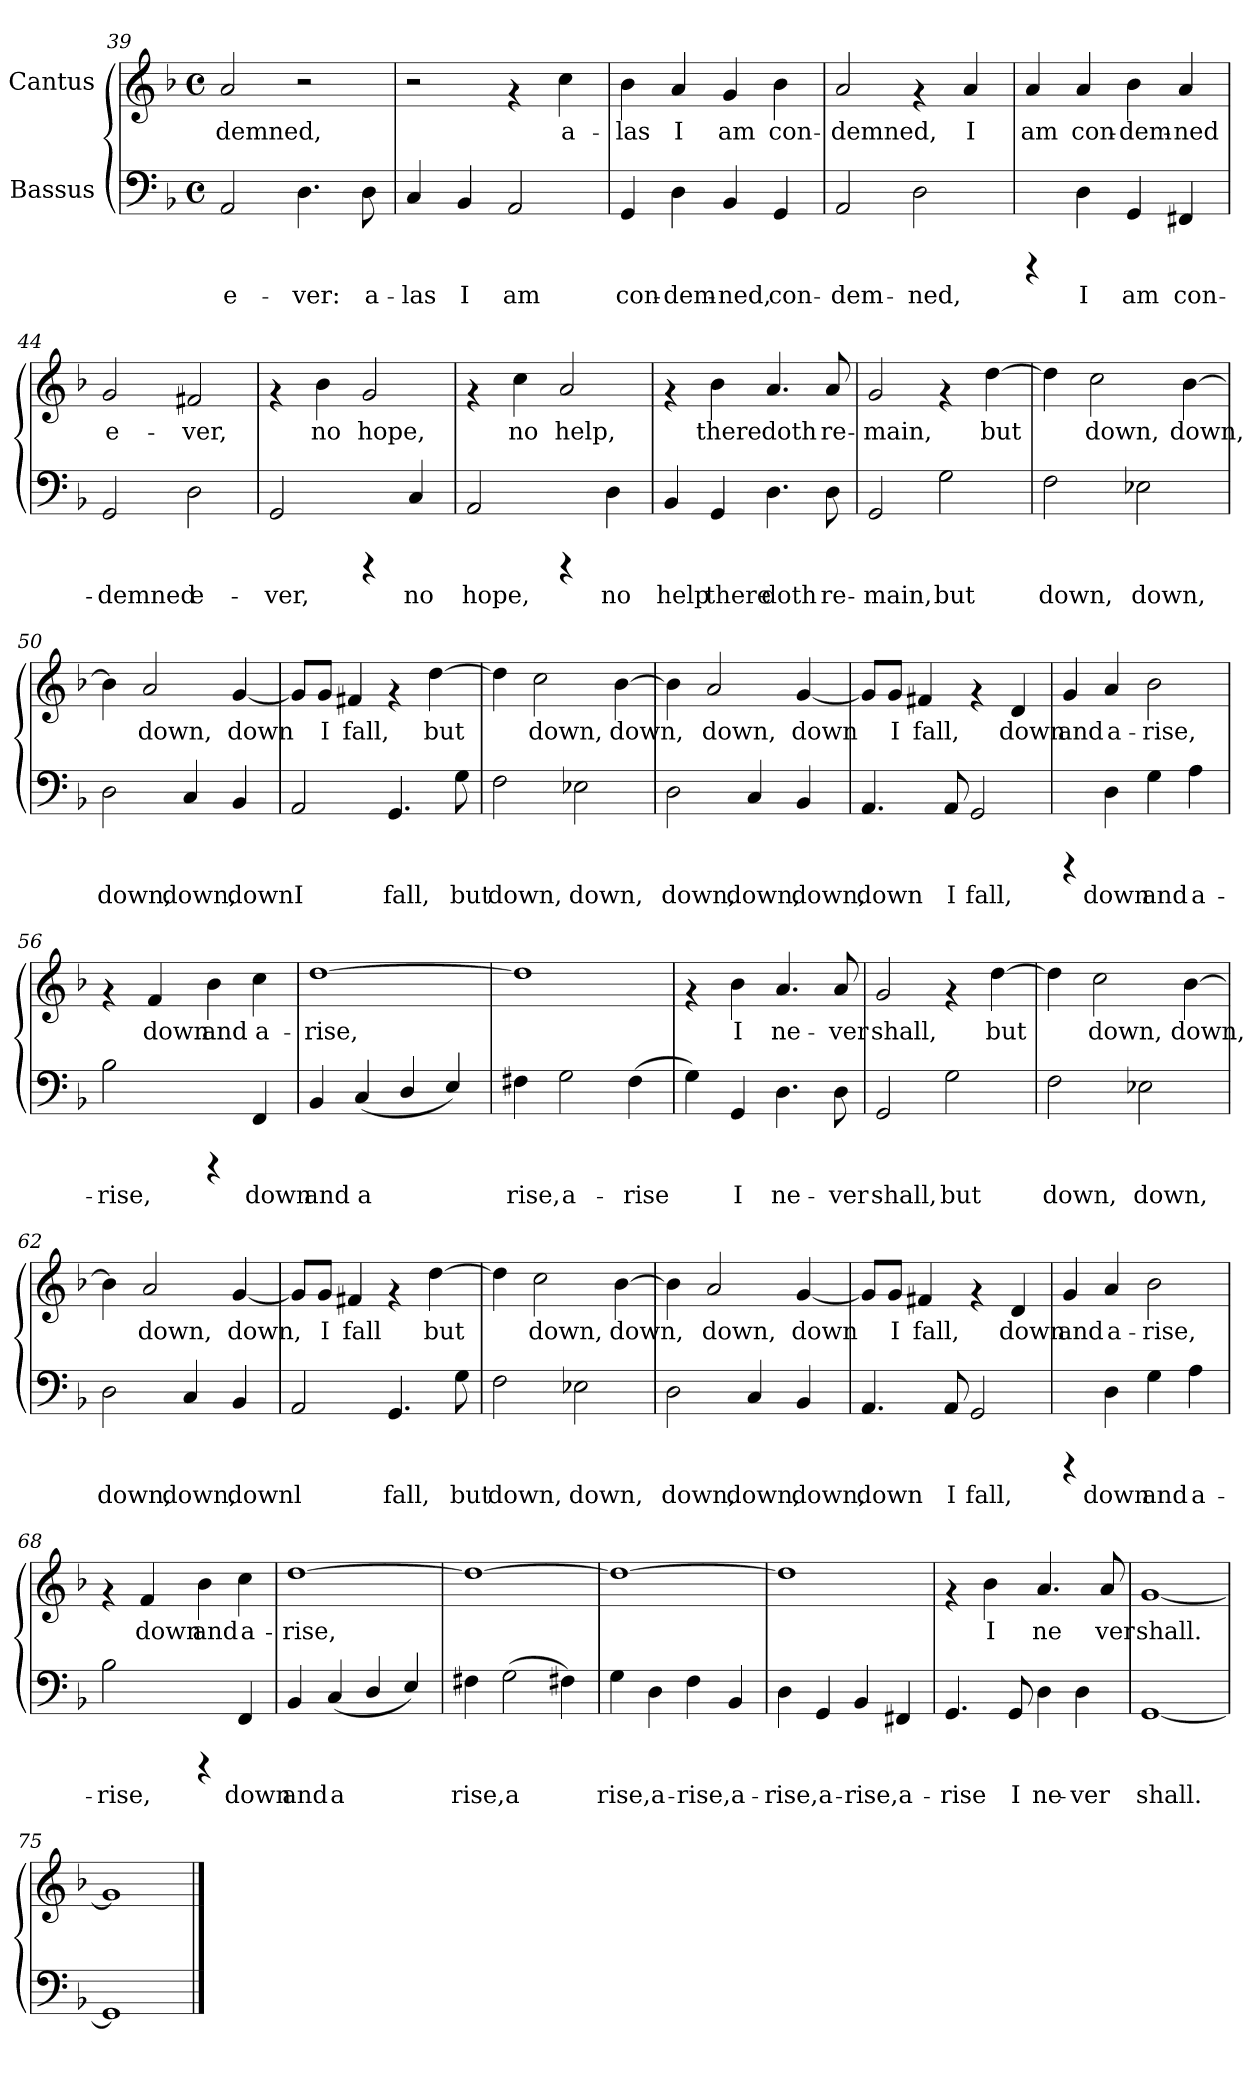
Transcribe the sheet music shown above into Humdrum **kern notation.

**kern	**text	**kern	**text
*part2	*part2	*part1	*part1
*staff2	*staff2	*staff1	*staff1
*I"Bassus	*	*I"Cantus	*
*clefF4	*	*clefG2	*
*k[b-]	*	*k[b-]	*
*F:	*	*F:	*
*M4/4	*	*M4/4	*
*met(c)	*	*met(c)	*
=39	=39	=39	=39
!	!LO:LY:b:cj	!	!LO:LY:b:cj
2AA/	e-	2a/	-demned,
!	!LO:LY:b:cj	!	!
4.D\	-ver:	2r	.
!	!LO:LY:b:cj	!	!
8D\	a-	.	.
=40	=40	=40	=40
!	!LO:LY:b:cj	!	!
4C/	-las	2r	.
!	!LO:LY:b:cj	!	!
4BB-/	I	.	.
!	!LO:LY:b:cj	!	!
2AA/	am	4rf	.
!	!	!	!LO:LY:b:cj
.	.	4cc\	a-
=41	=41	=41	=41
!	!LO:LY:b:cj	!	!LO:LY:b:cj
4GG/	con-	4b-\	-las
!	!LO:LY:b:cj	!	!LO:LY:b:cj
4D\	-dem-	4a/	I
!	!LO:LY:b:cj	!	!LO:LY:b:cj
4BB-/	-ned,	4g/	am
!	!LO:LY:b:cj	!	!LO:LY:b:cj
4GG/	con-	4b-\	con-
=42	=42	=42	=42
!	!LO:LY:b:cj	!	!LO:LY:b:cj
2AA/	-dem-	2a/	-demned,
!	!LO:LY:b:cj	!	!
2D\	-ned,	4rf	.
!	!	!	!LO:LY:b:cj
.	.	4a/	I
!!LO:LB:g=z
=43	=43	=43	=43
!	!	!	!LO:LY:b:cj
4rCCC	.	4a/	am
!	!LO:LY:b:cj	!	!LO:LY:b:cj
4D\	I	4a/	con-
!	!LO:LY:b:cj	!	!LO:LY:b:cj
4GG/	am	4b-\	-dem-
!	!LO:LY:b:cj	!	!LO:LY:b:cj
4FF#X/	con-	4a/	-ned
=44	=44	=44	=44
!	!LO:LY:b:cj	!	!LO:LY:b:cj
2GG/	-demned	2g/	e-
!	!LO:LY:b:cj	!	!LO:LY:b:cj
2D\	e-	2f#X/	-ver,
=45	=45	=45	=45
!	!LO:LY:b:cj	!	!
2GG/	-ver,	4rf	.
!	!	!	!LO:LY:b:cj
.	.	4b-\	no
!	!	!	!LO:LY:b:cj
4rCCC	.	2g/	hope,
!	!LO:LY:b:cj	!	!
4C/	no	.	.
=46	=46	=46	=46
!	!LO:LY:b:cj	!	!
2AA/	hope,	4rf	.
!	!	!	!LO:LY:b:cj
.	.	4cc\	no
!	!	!	!LO:LY:b:cj
4rCCC	.	2a/	help,
!	!LO:LY:b:cj	!	!
4D\	no	.	.
=47	=47	=47	=47
!	!LO:LY:b:cj	!	!
4BB-/	help	4rf	.
!	!LO:LY:b:cj	!	!LO:LY:b:cj
4GG/	there	4b-\	there
!	!LO:LY:b:cj	!	!LO:LY:b:cj
4.D\	doth	4.a/	doth
!	!LO:LY:b:cj	!	!LO:LY:b:cj
8D\	re-	8a/	re-
!!LO:LB:g=z
=48	=48	=48	=48
!	!LO:LY:b:cj	!	!LO:LY:b:cj
2GG/	-main,	2g/	-main,
!	!LO:LY:b:cj	!	!
2G\	but	4rf	.
!	!	!	!LO:LY:b:cj
.	.	[>4dd\	but
=49	=49	=49	=49
!	!LO:LY:b:cj	!	!LO:LY:b:cj
2F\	down,	4dd\]	.
!	!	!	!LO:LY:b:cj
.	.	2cc\	down,
!	!LO:LY:b:cj	!	!
2E-X\	down,	.	.
!	!	!	!LO:LY:b:cj
.	.	[>4b-\	down,
=50	=50	=50	=50
!	!LO:LY:b:cj	!	!LO:LY:b:cj
2D\	down,	4b-\]	.
!	!	!	!LO:LY:b:cj
.	.	2a/	down,
!	!LO:LY:b:cj	!	!
4C/	down,	.	.
!	!LO:LY:b:cj	!	!LO:LY:b:cj
4BB-/	down	[<4g/	down
=51	=51	=51	=51
!	!LO:LY:b:cj	!	!LO:LY:b:cj
2AA/	I	8g/L]	.
!	!	!	!LO:LY:b:cj
.	.	8g/J	I
!	!	!	!LO:LY:b:cj
.	.	4f#X/	fall,
!	!LO:LY:b:cj	!	!
4.GG/	fall,	4rf	.
!	!	!	!LO:LY:b:cj
.	.	[>4dd\	but
!	!LO:LY:b:cj	!	!
8G\	but	.	.
=52	=52	=52	=52
!	!LO:LY:b:cj	!	!LO:LY:b:cj
2F\	down,	4dd\]	.
!	!	!	!LO:LY:b:cj
.	.	2cc\	down,
!	!LO:LY:b:cj	!	!
2E-X\	down,	.	.
!	!	!	!LO:LY:b:cj
.	.	[>4b-\	down,
!!LO:LB:g=z
=53	=53	=53	=53
!	!LO:LY:b:cj	!	!LO:LY:b:cj
2D\	down,	4b-\]	.
!	!	!	!LO:LY:b:cj
.	.	2a/	down,
!	!LO:LY:b:cj	!	!
4C/	down,	.	.
!	!LO:LY:b:cj	!	!LO:LY:b:cj
4BB-/	down,	[<4g/	down
=54	=54	=54	=54
!	!LO:LY:b:cj	!	!LO:LY:b:cj
4.AA/	down	8g/L]	.
!	!	!	!LO:LY:b:cj
.	.	8g/J	I
!	!	!	!LO:LY:b:cj
.	.	4f#X/	fall,
!	!LO:LY:b:cj	!	!
8AA/	I	.	.
!	!LO:LY:b:cj	!	!
2GG/	fall,	4rf	.
!	!	!	!LO:LY:b:cj
.	.	4d/	down
=55	=55	=55	=55
!	!	!	!LO:LY:b:cj
4rCCC	.	4g/	and
!	!LO:LY:b:cj	!	!LO:LY:b:cj
4D\	down	4a/	a-
!	!LO:LY:b:cj	!	!LO:LY:b:cj
4G\	and	2b-\	-rise,
!	!LO:LY:b:cj	!	!
4A\	a-	.	.
=56	=56	=56	=56
!	!LO:LY:b:cj	!	!
2B-\	-rise,	4rf	.
!	!	!	!LO:LY:b:cj
.	.	4f/	down
!	!	!	!LO:LY:b:cj
4rCCC	.	4b-\	and
!	!LO:LY:b:cj	!	!LO:LY:b:cj
4FF/	down	4cc\	a-
=57	=57	=57	=57
!	!LO:LY:b:cj	!	!LO:LY:b:cj
4BB-/	and	[>1dd	-rise,
!	!LO:LY:b:cj	!	!
(<4C/	a-	.	.
!	!LO:LY:b:cj	!	!
4D/	--	.	.
!	!LO:LY:b:cj	!	!
4E/)	--	.	.
!!LO:LB:g=z
=58	=58	=58	=58
!	!LO:LY:b:cj	!	!
4F#X\	-rise,	1dd]	.
!	!LO:LY:b:cj	!	!
2G\	a-	.	.
!	!LO:LY:b:cj	!	!
(>4F#\	-rise	.	.
=59	=59	=59	=59
!	!LO:LY:b:cj	!	!
4G\)	.	4rf	.
!	!LO:LY:b:cj	!	!LO:LY:b:cj
4GG/	I	4b-\	I
!	!LO:LY:b:cj	!	!LO:LY:b:cj
4.D\	ne-	4.a/	ne-
!	!LO:LY:b:cj	!	!LO:LY:b:cj
8D\	-ver	8a/	-ver
=60	=60	=60	=60
!	!LO:LY:b:cj	!	!LO:LY:b:cj
2GG/	shall,	2g/	shall,
!	!LO:LY:b:cj	!	!
2G\	but	4rf	.
!	!	!	!LO:LY:b:cj
.	.	[>4dd\	but
=61	=61	=61	=61
!	!LO:LY:b:cj	!	!LO:LY:b:cj
2F\	down,	4dd\]	.
!	!	!	!LO:LY:b:cj
.	.	2cc\	down,
!	!LO:LY:b:cj	!	!
2E-X\	down,	.	.
!	!	!	!LO:LY:b:cj
.	.	[>4b-\	down,
=62	=62	=62	=62
!	!LO:LY:b:cj	!	!LO:LY:b:cj
2D\	down,	4b-\]	.
!	!	!	!LO:LY:b:cj
.	.	2a/	down,
!	!LO:LY:b:cj	!	!
4C/	down,	.	.
!	!LO:LY:b:cj	!	!LO:LY:b:cj
4BB-/	down	[<4g/	down,
!!LO:LB:g=z
=63	=63	=63	=63
!	!LO:LY:b:cj	!	!LO:LY:b:cj
2AA/	l	8g/L]	.
!	!	!	!LO:LY:b:cj
.	.	8g/J	I
!	!	!	!LO:LY:b:cj
.	.	4f#X/	fall
!	!LO:LY:b:cj	!	!
4.GG/	fall,	4rf	.
!	!	!	!LO:LY:b:cj
.	.	[>4dd\	but
!	!LO:LY:b:cj	!	!
8G\	but	.	.
=64	=64	=64	=64
!	!LO:LY:b:cj	!	!LO:LY:b:cj
2F\	down,	4dd\]	.
!	!	!	!LO:LY:b:cj
.	.	2cc\	down,
!	!LO:LY:b:cj	!	!
2E-X\	down,	.	.
!	!	!	!LO:LY:b:cj
.	.	[>4b-\	down,
=65	=65	=65	=65
!	!LO:LY:b:cj	!	!LO:LY:b:cj
2D\	down,	4b-\]	.
!	!	!	!LO:LY:b:cj
.	.	2a/	down,
!	!LO:LY:b:cj	!	!
4C/	down,	.	.
!	!LO:LY:b:cj	!	!LO:LY:b:cj
4BB-/	down,	[<4g/	down
=66	=66	=66	=66
!	!LO:LY:b:cj	!	!LO:LY:b:cj
4.AA/	down	8g/L]	.
!	!	!	!LO:LY:b:cj
.	.	8g/J	I
!	!	!	!LO:LY:b:cj
.	.	4f#X/	fall,
!	!LO:LY:b:cj	!	!
8AA/	I	.	.
!	!LO:LY:b:cj	!	!
2GG/	fall,	4rf	.
!	!	!	!LO:LY:b:cj
.	.	4d/	down
=67	=67	=67	=67
!	!	!	!LO:LY:b:cj
4rCCC	.	4g/	and
!	!LO:LY:b:cj	!	!LO:LY:b:cj
4D\	down	4a/	a-
!	!LO:LY:b:cj	!	!LO:LY:b:cj
4G\	and	2b-\	-rise,
!	!LO:LY:b:cj	!	!
4A\	a-	.	.
!!LO:LB:g=z
=68	=68	=68	=68
!	!LO:LY:b:cj	!	!
2B-\	-rise,	4rf	.
!	!	!	!LO:LY:b:cj
.	.	4f/	down
!	!	!	!LO:LY:b:cj
4rCCC	.	4b-\	and
!	!LO:LY:b:cj	!	!LO:LY:b:cj
4FF/	down	4cc\	a-
=69	=69	=69	=69
!	!LO:LY:b:cj	!	!LO:LY:b:cj
4BB-/	and	[>1dd	-rise,
!	!LO:LY:b:cj	!	!
(<4C/	a-	.	.
!	!LO:LY:b:cj	!	!
4D/	--	.	.
!	!LO:LY:b:cj	!	!
4E/)	--	.	.
=70	=70	=70	=70
!	!LO:LY:b:cj	!	!
4F#X\	-rise,	1dd_>	.
!	!LO:LY:b:cj	!	!
(>2G\	a-	.	.
!	!LO:LY:b:cj	!	!
4F#X\)	--	.	.
=71	=71	=71	=71
!	!LO:LY:b:cj	!	!
4G\	-rise,	1dd_>	.
!	!LO:LY:b:cj	!	!
4D\	a-	.	.
!	!LO:LY:b:cj	!	!
4F\	-rise,	.	.
!	!LO:LY:b:cj	!	!
4BB-/	a-	.	.
=72	=72	=72	=72
!	!LO:LY:b:cj	!	!
4D\	-rise,	1dd]	.
!	!LO:LY:b:cj	!	!
4GG/	a-	.	.
!	!LO:LY:b:cj	!	!
4BB-/	-rise,	.	.
!	!LO:LY:b:cj	!	!
4FF#X/	a-	.	.
!!LO:LB:g=z
=73	=73	=73	=73
!	!LO:LY:b:cj	!	!
4.GG/	-rise	4rf	.
!	!	!	!LO:LY:b:cj
.	.	4b-\	I
!	!LO:LY:b:cj	!	!
8GG/	I	.	.
!	!LO:LY:b:cj	!	!LO:LY:b:cj
4D\	ne-	4.a/	ne
!	!LO:LY:b:cj	!	!
4D\	-ver	.	.
!	!	!	!LO:LY:b:cj
.	.	8a/	ver
=74	=74	=74	=74
!	!LO:LY:b:cj	!	!LO:LY:b:cj
[<1GG	shall.	[<1g	shall.
=75	=75	=75	=75
1GG]	.	1g]	.
==	==	==	==
*-	*-	*-	*-
